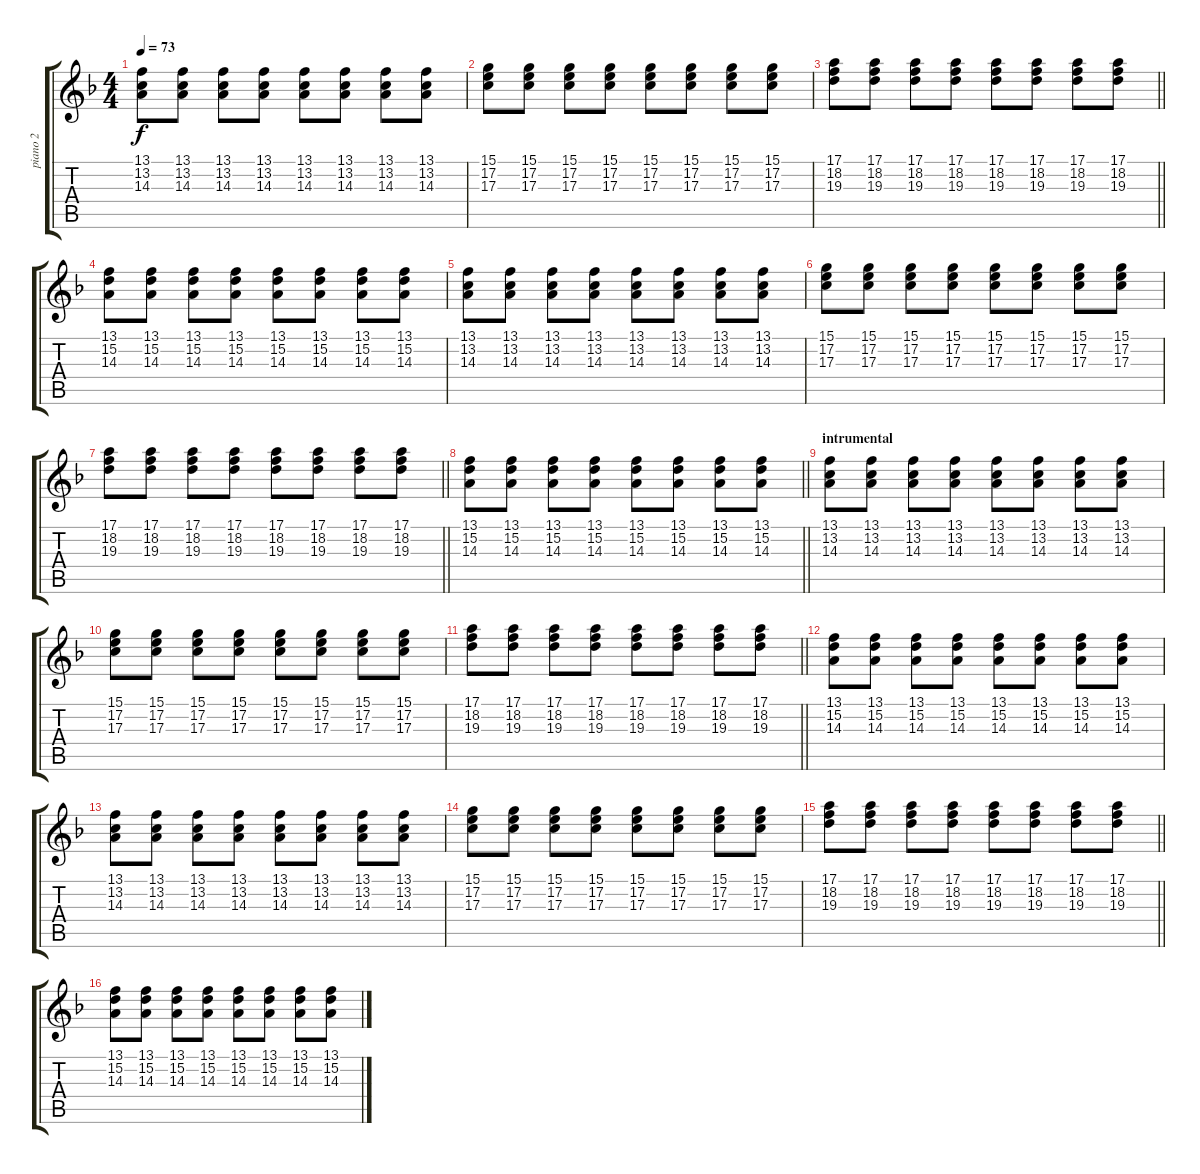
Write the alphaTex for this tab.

\track ("piano 2" "piano 2") {instrument acousticgrandpiano}
\staff {score tabs}
\tuning (E4 B3 G3 D3 A2 E2) {hide}
\ts (4 4)
\tempo 73
\clef g2
\ks f
(13.1 13.2 14.3).8{dy f} (13.1 13.2 14.3).8 (13.1 13.2 14.3).8 (13.1 13.2 14.3).8 (13.1 13.2 14.3).8 (13.1 13.2 14.3).8 (13.1 13.2 14.3).8 (13.1 13.2 14.3).8 |
(15.1 17.2 17.3).8 (15.1 17.2 17.3).8 (15.1 17.2 17.3).8 (15.1 17.2 17.3).8 (15.1 17.2 17.3).8 (15.1 17.2 17.3).8 (15.1 17.2 17.3).8 (15.1 17.2 17.3).8 |
\barLineRight lightlight
(17.1 18.2 19.3).8 (17.1 18.2 19.3).8 (17.1 18.2 19.3).8 (17.1 18.2 19.3).8 (17.1 18.2 19.3).8 (17.1 18.2 19.3).8 (17.1 18.2 19.3).8 (17.1 18.2 19.3).8 |
(13.1 15.2 14.3).8 (13.1 15.2 14.3).8 (13.1 15.2 14.3).8 (13.1 15.2 14.3).8 (13.1 15.2 14.3).8 (13.1 15.2 14.3).8 (13.1 15.2 14.3).8 (13.1 15.2 14.3).8 |
(13.1 13.2 14.3).8 (13.1 13.2 14.3).8 (13.1 13.2 14.3).8 (13.1 13.2 14.3).8 (13.1 13.2 14.3).8 (13.1 13.2 14.3).8 (13.1 13.2 14.3).8 (13.1 13.2 14.3).8 |
(15.1 17.2 17.3).8 (15.1 17.2 17.3).8 (15.1 17.2 17.3).8 (15.1 17.2 17.3).8 (15.1 17.2 17.3).8 (15.1 17.2 17.3).8 (15.1 17.2 17.3).8 (15.1 17.2 17.3).8 |
\barLineRight lightlight
(17.1 18.2 19.3).8 (17.1 18.2 19.3).8 (17.1 18.2 19.3).8 (17.1 18.2 19.3).8 (17.1 18.2 19.3).8 (17.1 18.2 19.3).8 (17.1 18.2 19.3).8 (17.1 18.2 19.3).8 |
\barLineRight lightlight
(13.1 15.2 14.3).8 (13.1 15.2 14.3).8 (13.1 15.2 14.3).8 (13.1 15.2 14.3).8 (13.1 15.2 14.3).8 (13.1 15.2 14.3).8 (13.1 15.2 14.3).8 (13.1 15.2 14.3).8 |
\section ("" "intrumental")
(13.1 13.2 14.3).8 (13.1 13.2 14.3).8 (13.1 13.2 14.3).8 (13.1 13.2 14.3).8 (13.1 13.2 14.3).8 (13.1 13.2 14.3).8 (13.1 13.2 14.3).8 (13.1 13.2 14.3).8 |
(15.1 17.2 17.3).8 (15.1 17.2 17.3).8 (15.1 17.2 17.3).8 (15.1 17.2 17.3).8 (15.1 17.2 17.3).8 (15.1 17.2 17.3).8 (15.1 17.2 17.3).8 (15.1 17.2 17.3).8 |
\barLineRight lightlight
(17.1 18.2 19.3).8 (17.1 18.2 19.3).8 (17.1 18.2 19.3).8 (17.1 18.2 19.3).8 (17.1 18.2 19.3).8 (17.1 18.2 19.3).8 (17.1 18.2 19.3).8 (17.1 18.2 19.3).8 |
(13.1 15.2 14.3).8 (13.1 15.2 14.3).8 (13.1 15.2 14.3).8 (13.1 15.2 14.3).8 (13.1 15.2 14.3).8 (13.1 15.2 14.3).8 (13.1 15.2 14.3).8 (13.1 15.2 14.3).8 |
(13.1 13.2 14.3).8 (13.1 13.2 14.3).8 (13.1 13.2 14.3).8 (13.1 13.2 14.3).8 (13.1 13.2 14.3).8 (13.1 13.2 14.3).8 (13.1 13.2 14.3).8 (13.1 13.2 14.3).8 |
(15.1 17.2 17.3).8 (15.1 17.2 17.3).8 (15.1 17.2 17.3).8 (15.1 17.2 17.3).8 (15.1 17.2 17.3).8 (15.1 17.2 17.3).8 (15.1 17.2 17.3).8 (15.1 17.2 17.3).8 |
\barLineRight lightlight
(17.1 18.2 19.3).8 (17.1 18.2 19.3).8 (17.1 18.2 19.3).8 (17.1 18.2 19.3).8 (17.1 18.2 19.3).8 (17.1 18.2 19.3).8 (17.1 18.2 19.3).8 (17.1 18.2 19.3).8 |
(13.1 15.2 14.3).8 (13.1 15.2 14.3).8 (13.1 15.2 14.3).8 (13.1 15.2 14.3).8 (13.1 15.2 14.3).8 (13.1 15.2 14.3).8 (13.1 15.2 14.3).8 (13.1 15.2 14.3).8
